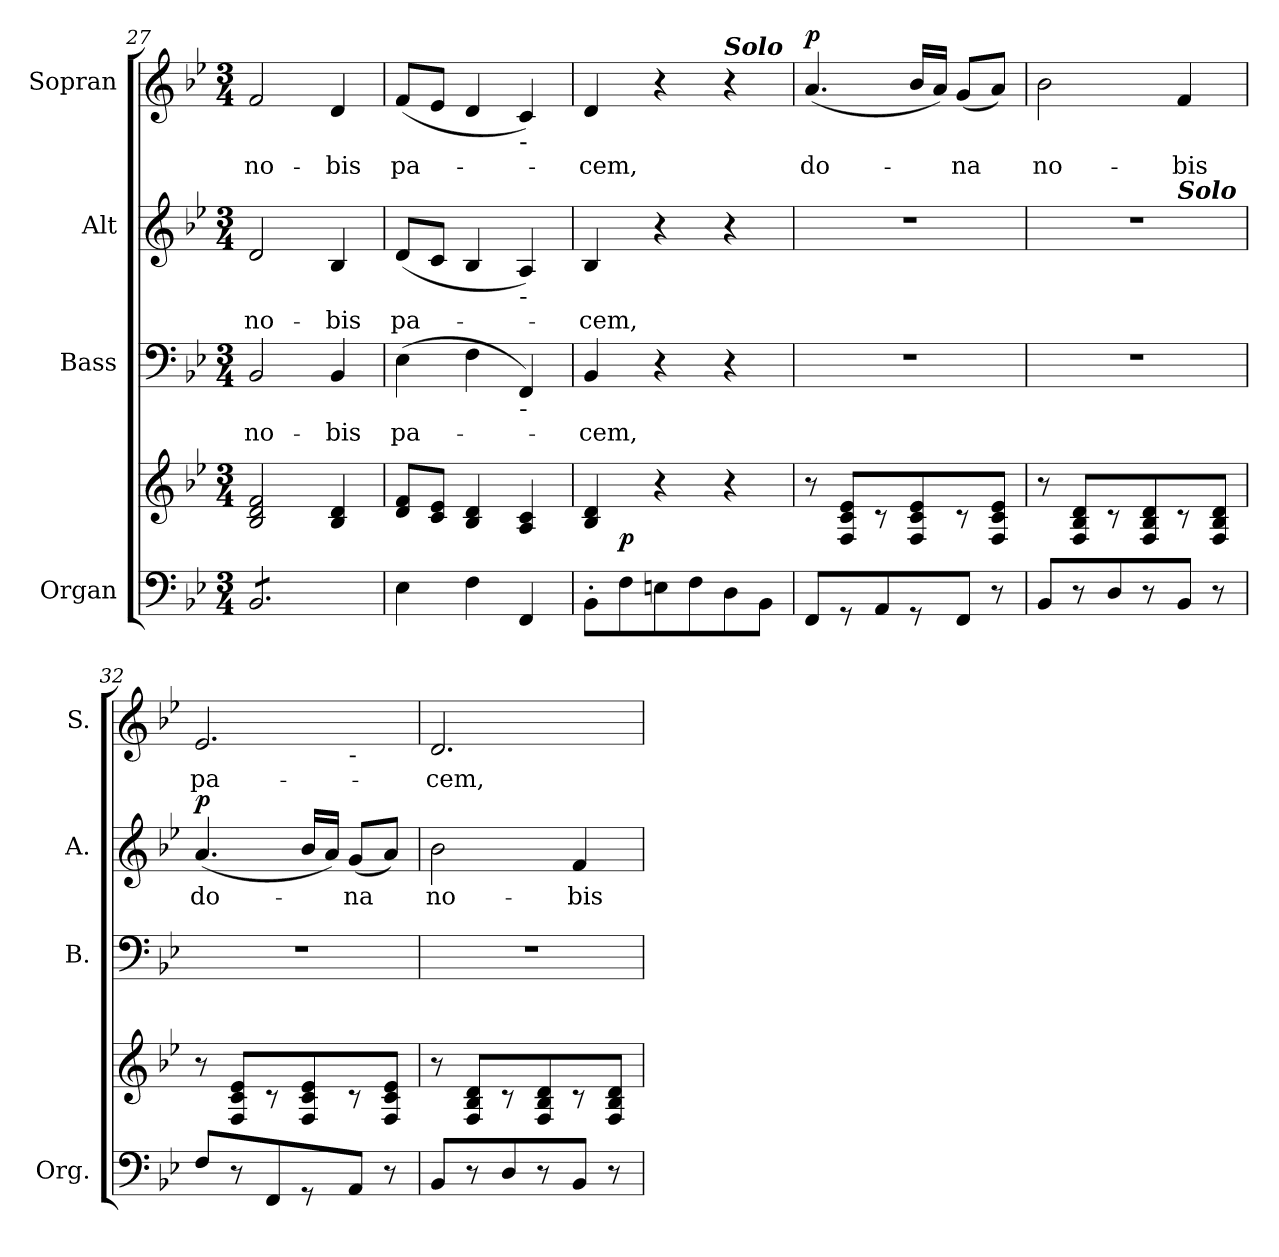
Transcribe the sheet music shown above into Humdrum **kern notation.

**kern	**kern	**dynam	**kern	**text	**kern	**text	**dynam	**kern	**text	**dynam
*part4	*part4	*part4	*part3	*part3	*part2	*part2	*part2	*part1	*part1	*part1
*staff5	*staff4	*staff4/5	*staff3	*staff3	*staff2	*staff2	*staff2	*staff1	*staff1	*staff1
*I"Organ	*	*	*I"Bass	*	*I"Alt	*	*	*I"Sopran	*	*
*I'Org.	*	*	*I'B.	*	*I'A.	*	*	*I'S.	*	*
*clefF4	*clefG2	*	*clefF4	*	*clefG2	*	*	*clefG2	*	*
*k[b-e-]	*k[b-e-]	*	*k[b-e-]	*	*k[b-e-]	*	*	*k[b-e-]	*	*
*B-:	*B-:	*	*B-:	*	*B-:	*	*	*B-:	*	*
*M3/4	*M3/4	*	*M3/4	*	*M3/4	*	*	*M3/4	*	*
=27	=27	=27	=27	=27	=27	=27	=27	=27	=27	=27
!	!	!	!	!LO:LY:b:color=#000000	!	!	!	!	!	!
!	!	!	!	!	!	!LO:LY:b:color=#000000	!	!	!	!
!	!	!	!	!	!	!	!	!	!LO:LY:b:color=#000000	!
*tremolo	*	*	*	*	*	*	*	*	*	*
8BB-i/L	2B-i/ 2di 2fi	.	2BB-i/	no-	2di/	no-	.	2fi/	no-	.
8BB-i/	.	.	.	.	.	.	.	.	.	.
8BB-i/	.	.	.	.	.	.	.	.	.	.
8BB-i/	.	.	.	.	.	.	.	.	.	.
!	!	!	!	!LO:LY:b:color=#000000	!	!	!	!	!	!
!	!	!	!	!	!	!LO:LY:b:color=#000000	!	!	!	!
!	!	!	!	!	!	!	!	!	!LO:LY:b:color=#000000	!
8BB-i/	4B-i/ 4di	.	4BB-i/	-bis	4B-i/	-bis	.	4di/	-bis	.
8BB-i/J	.	.	.	.	.	.	.	.	.	.
*Xtremolo	*	*	*	*	*	*	*	*	*	*
!!LO:LB:g=z
=28	=28	=28	=28	=28	=28	=28	=28	=28	=28	=28
!	!	!	!	!LO:LY:b:color=#000000	!	!	!	!	!	!
!	!	!	!	!	!	!LO:LY:b:color=#000000	!	!	!	!
!	!	!	!	!	!	!	!	!	!LO:LY:b:color=#000000	!
4E-i\	8di/ 8fiL	.	(4E-i\	pa-	(8di/L	pa-	.	(8fi/L	pa-	.
.	8ci/ 8e-iJ	.	.	.	8ci/J	.	.	8e-i/J	.	.
4Fi\	4B-i/ 4di	.	4Fi\	.	4B-i/	.	.	4di/	.	.
!	!	!	!	!	!	!	!	!LO:TX:b:t=-	!	!
!	!	!	!	!	!LO:TX:b:t=-	!	!	!	!	!
!	!	!	!LO:TX:b:t=-	!	!	!	!	!	!	!
4FFi/	4Ai/ 4ci	.	4FFi/)	.	4Ai/)	.	.	4ci/)	.	.
=29	=29	=29	=29	=29	=29	=29	=29	=29	=29	=29
!	!	!	!	!LO:LY:b:color=#000000	!	!	!	!	!	!
!	!	!	!	!	!	!LO:LY:b:color=#000000	!	!	!	!
!	!	!	!	!	!	!	!	!	!LO:LY:b:color=#000000	!
8BB-'i\L	4B-i/ 4di	.	4BB-i/	-cem,	4B-i/	-cem,	.	4di/	-cem,	.
8Fi\	.	p	.	.	.	.	.	.	.	.
8Eni\	4r	.	4r	.	4r	.	.	4r	.	.
8Fi\	.	.	.	.	.	.	.	.	.	.
!	!	!	!	!	!	!	!	!LO:TX:a:Bi:t=Solo	!	!
8Di\	4r	.	4r	.	4r	.	.	4r	.	.
8BB-i\J	.	.	.	.	.	.	.	.	.	.
=30	=30	=30	=30	=30	=30	=30	=30	=30	=30	=30
!	!	!	!LO:N:vis=1	!	!LO:N:vis=1	!	!	!	!	!
!	!	!	!	!	!	!	!	!	!LO:LY:b:color=#000000	!
8FFi/L	8r	.	2.r	.	2.r	.	.	(4.ai/	do-	p
8r	8Fi/ 8ci 8e-iL	.	.	.	.	.	.	.	.	.
8AAi/	8r	.	.	.	.	.	.	.	.	.
8r	8Fi/ 8ci 8e-i	.	.	.	.	.	.	16b-i/LL	.	.
.	.	.	.	.	.	.	.	16ai/JJ)	.	.
!	!	!	!	!	!	!	!	!	!LO:LY:b:color=#000000	!
8FFi/J	8r	.	.	.	.	.	.	(8gi/L	-na	.
8r	8Fi/ 8ci 8e-iJ	.	.	.	.	.	.	8ai/J)	.	.
=31	=31	=31	=31	=31	=31	=31	=31	=31	=31	=31
!	!	!	!LO:N:vis=1	!	!LO:N:vis=1	!	!	!	!	!
!	!	!	!	!	!	!	!	!	!LO:LY:b:color=#000000	!
*	*	*	*	*	*^	*	*	*	*	*
8BB-i/L	8r	.	2.r	.	2.r	2ryy	.	.	2b-i\	no-	.
8r	8Fi/ 8B-i 8diL	.	.	.	.	.	.	.	.	.	.
8Di/	8r	.	.	.	.	.	.	.	.	.	.
8r	8Fi/ 8B-i 8di	.	.	.	.	.	.	.	.	.	.
!	!	!	!	!	!	!LO:TX:a:Bi:t=Solo	!	!	!	!	!
!	!	!	!	!	!	!	!	!	!	!LO:LY:b:color=#000000	!
8BB-i/J	8r	.	.	.	.	4ryy	.	.	4fi/	-bis	.
8r	8Fi/ 8B-i 8diJ	.	.	.	.	.	.	.	.	.	.
=32	=32	=32	=32	=32	=32	=32	=32	=32	=32	=32	=32
!	!	!	!LO:N:vis=1	!	!	!	!	!	!	!	!
*	*	*	*	*	*v	*v	*	*	*	*	*
*	*	*	*	*	*^	*	*	*	*	*
!	!	!	!	!	!	!	!LO:LY:b:color=#000000	!	!	!	!
*	*	*	*	*	*v	*v	*	*	*	*	*
*	*	*	*	*	*^	*	*	*	*	*
!	!	!	!	!	!	!	!	!	!	!LO:LY:b:color=#000000	!
*	*	*	*	*	*v	*v	*	*	*^	*	*
8Fi/L	8r	.	2.r	.	(4.ai/	do-	p	2.e-i/	2ryy	pa-	.
8r	8Fi/ 8ci 8e-iL	.	.	.	.	.	.	.	.	.	.
8FFi/	8r	.	.	.	.	.	.	.	.	.	.
8r	8Fi/ 8ci 8e-i	.	.	.	16b-i/LL	.	.	.	.	.	.
.	.	.	.	.	16ai/JJ)	.	.	.	.	.	.
!	!	!	!	!	!	!	!	!	!LO:TX:b:t=-	!	!
!	!	!	!	!	!	!LO:LY:b:color=#000000	!	!	!	!	!
8AAi/J	8r	.	.	.	(8gi/L	-na	.	.	4ryy	.	.
8r	8Fi/ 8ci 8e-iJ	.	.	.	8ai/J)	.	.	.	.	.	.
=33	=33	=33	=33	=33	=33	=33	=33	=33	=33	=33	=33
!	!	!	!LO:N:vis=1	!	!	!	!	!	!	!	!
*	*	*	*	*	*	*	*	*v	*v	*	*
*	*	*	*	*	*	*	*	*^	*	*
!	!	!	!	!	!	!LO:LY:b:color=#000000	!	!	!	!	!
*	*	*	*	*	*	*	*	*v	*v	*	*
*	*	*	*	*	*	*	*	*^	*	*
!	!	!	!	!	!	!	!	!	!	!LO:LY:b:color=#000000	!
*	*	*	*	*	*	*	*	*v	*v	*	*
8BB-i/L	8r	.	2.r	.	2b-i\	no-	.	2.di/	-cem,	.
8r	8Fi/ 8B-i 8diL	.	.	.	.	.	.	.	.	.
8Di/	8r	.	.	.	.	.	.	.	.	.
8r	8Fi/ 8B-i 8di	.	.	.	.	.	.	.	.	.
!	!	!	!	!	!	!LO:LY:b:color=#000000	!	!	!	!
8BB-i/J	8r	.	.	.	4fi/	-bis	.	.	.	.
8r	8Fi/ 8B-i 8diJ	.	.	.	.	.	.	.	.	.
=	=	=	=	=	=	=	=	=	=	=
*-	*-	*-	*-	*-	*-	*-	*-	*-	*-	*-
